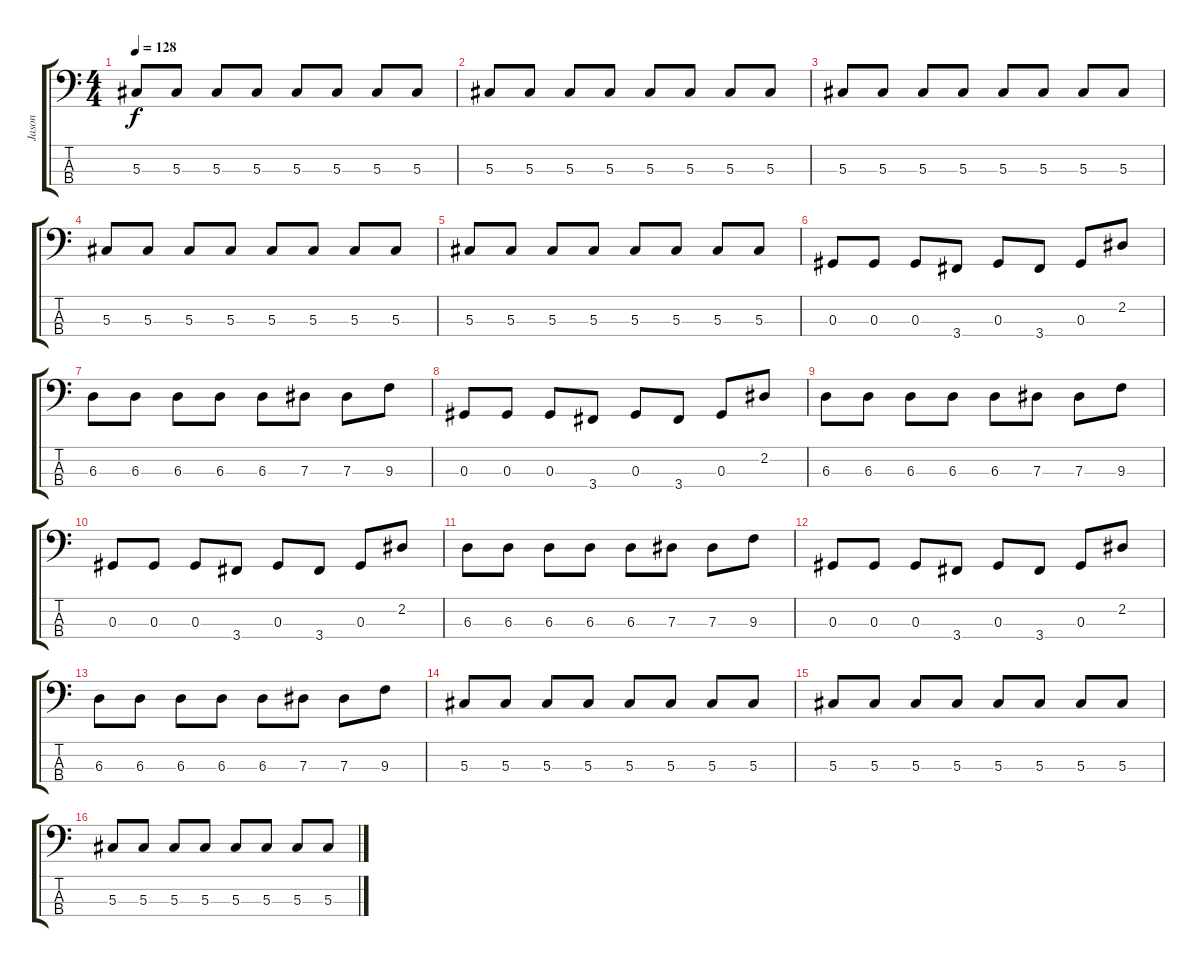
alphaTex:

\track ("Jason" "Jason") {instrument electricbasspick}
\staff {score tabs}
\tuning (Gb2 Db2 Ab1 Eb1) {hide}
\ts (4 4)
\tempo 128
\clef f4
\ks c
5.3.8{dy f} 5.3.8 5.3.8 5.3.8 5.3.8 5.3.8 5.3.8 5.3.8 |
5.3.8 5.3.8 5.3.8 5.3.8 5.3.8 5.3.8 5.3.8 5.3.8 |
5.3.8 5.3.8 5.3.8 5.3.8 5.3.8 5.3.8 5.3.8 5.3.8 |
5.3.8 5.3.8 5.3.8 5.3.8 5.3.8 5.3.8 5.3.8 5.3.8 |
5.3.8 5.3.8 5.3.8 5.3.8 5.3.8 5.3.8 5.3.8 5.3.8 |
0.3.8 0.3.8 0.3.8 3.4.8 0.3.8 3.4.8 0.3.8 2.2.8 |
6.3.8 6.3.8 6.3.8 6.3.8 6.3.8 7.3.8 7.3.8 9.3.8 |
0.3.8 0.3.8 0.3.8 3.4.8 0.3.8 3.4.8 0.3.8 2.2.8 |
6.3.8 6.3.8 6.3.8 6.3.8 6.3.8 7.3.8 7.3.8 9.3.8 |
0.3.8 0.3.8 0.3.8 3.4.8 0.3.8 3.4.8 0.3.8 2.2.8 |
6.3.8 6.3.8 6.3.8 6.3.8 6.3.8 7.3.8 7.3.8 9.3.8 |
0.3.8 0.3.8 0.3.8 3.4.8 0.3.8 3.4.8 0.3.8 2.2.8 |
6.3.8 6.3.8 6.3.8 6.3.8 6.3.8 7.3.8 7.3.8 9.3.8 |
5.3.8 5.3.8 5.3.8 5.3.8 5.3.8 5.3.8 5.3.8 5.3.8 |
5.3.8 5.3.8 5.3.8 5.3.8 5.3.8 5.3.8 5.3.8 5.3.8 |
5.3.8 5.3.8 5.3.8 5.3.8 5.3.8 5.3.8 5.3.8 5.3.8
